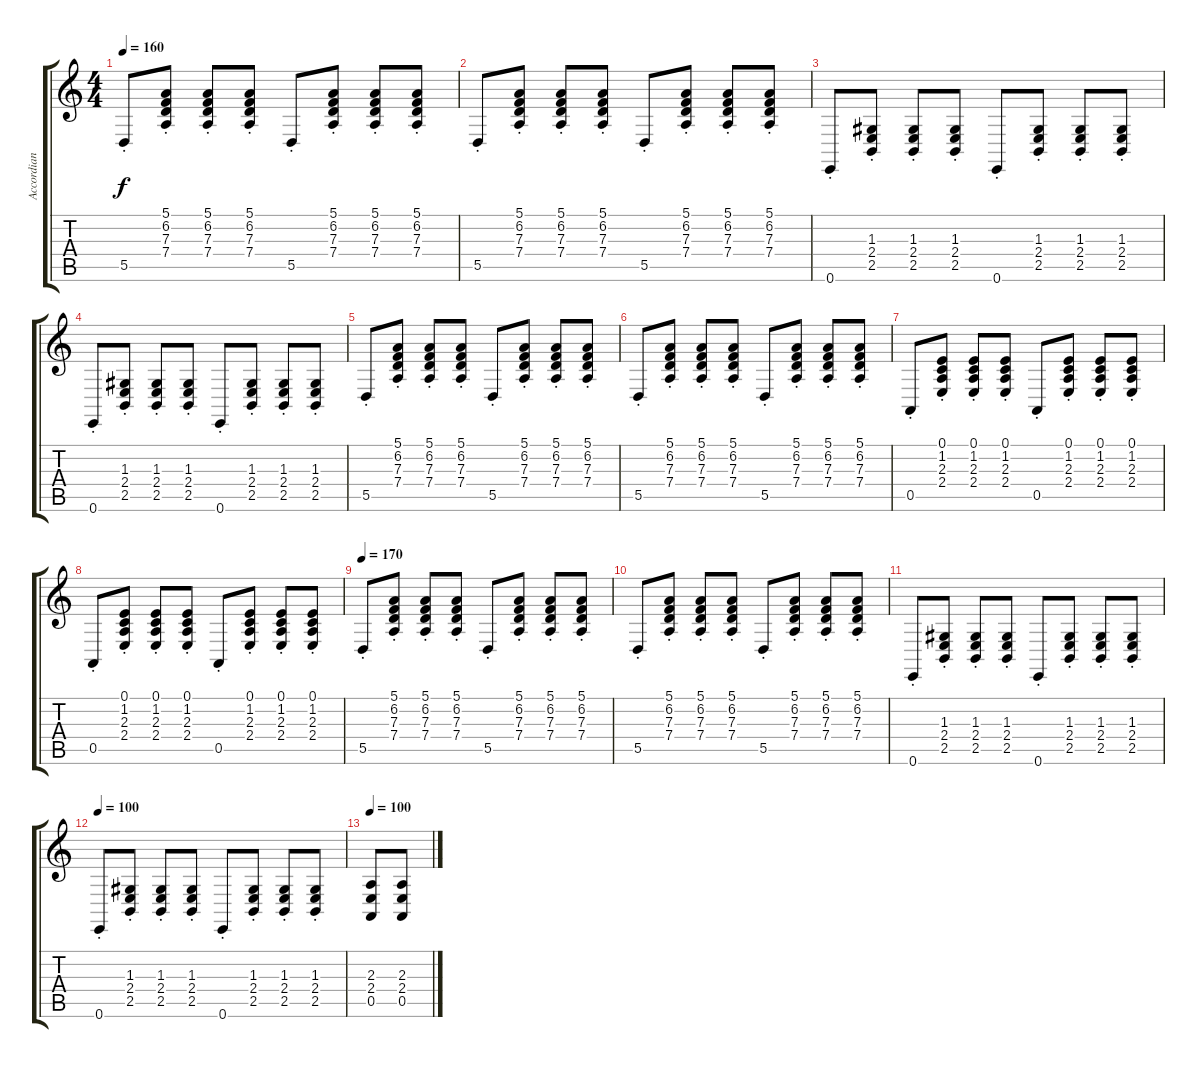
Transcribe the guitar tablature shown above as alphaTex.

\track ("Accordian" "Accordian") {instrument accordion}
\staff {score tabs}
\tuning (E4 B3 G3 D3 A2 E2) {hide}
\ts (4 4)
\tempo 160
\clef g2
\ks c
5.5{st}.8{dy f} (5.1{st} 6.2{st} 7.3{st} 7.4{st}).8 (5.1{st} 6.2{st} 7.3{st} 7.4{st}).8 (5.1{st} 6.2{st} 7.3{st} 7.4{st}).8 5.5{st}.8 (5.1{st} 6.2{st} 7.3{st} 7.4{st}).8 (5.1{st} 6.2{st} 7.3{st} 7.4{st}).8 (5.1{st} 6.2{st} 7.3{st} 7.4{st}).8 |
5.5{st}.8 (5.1{st} 6.2{st} 7.3{st} 7.4{st}).8 (5.1{st} 6.2{st} 7.3{st} 7.4{st}).8 (5.1{st} 6.2{st} 7.3{st} 7.4{st}).8 5.5{st}.8 (5.1{st} 6.2{st} 7.3{st} 7.4{st}).8 (5.1{st} 6.2{st} 7.3{st} 7.4{st}).8 (5.1{st} 6.2{st} 7.3{st} 7.4{st}).8 |
0.6{st}.8 (1.3{st} 2.4{st} 2.5{st}).8 (1.3{st} 2.4{st} 2.5{st}).8 (1.3{st} 2.4{st} 2.5{st}).8 0.6{st}.8 (1.3{st} 2.4{st} 2.5{st}).8 (1.3{st} 2.4{st} 2.5{st}).8 (1.3{st} 2.4{st} 2.5{st}).8 |
0.6{st}.8 (1.3{st} 2.4{st} 2.5{st}).8 (1.3{st} 2.4{st} 2.5{st}).8 (1.3{st} 2.4{st} 2.5{st}).8 0.6{st}.8 (1.3{st} 2.4{st} 2.5{st}).8 (1.3{st} 2.4{st} 2.5{st}).8 (1.3{st} 2.4{st} 2.5{st}).8 |
5.5{st}.8 (5.1{st} 6.2{st} 7.3{st} 7.4{st}).8 (5.1{st} 6.2{st} 7.3{st} 7.4{st}).8 (5.1{st} 6.2{st} 7.3{st} 7.4{st}).8 5.5{st}.8 (5.1{st} 6.2{st} 7.3{st} 7.4{st}).8 (5.1{st} 6.2{st} 7.3{st} 7.4{st}).8 (5.1{st} 6.2{st} 7.3{st} 7.4{st}).8 |
5.5{st}.8 (5.1{st} 6.2{st} 7.3{st} 7.4{st}).8 (5.1{st} 6.2{st} 7.3{st} 7.4{st}).8 (5.1{st} 6.2{st} 7.3{st} 7.4{st}).8 5.5{st}.8 (5.1{st} 6.2{st} 7.3{st} 7.4{st}).8 (5.1{st} 6.2{st} 7.3{st} 7.4{st}).8 (5.1{st} 6.2{st} 7.3{st} 7.4{st}).8 |
0.5{st}.8 (0.1{st} 1.2{st} 2.3{st} 2.4{st}).8 (0.1{st} 1.2{st} 2.3{st} 2.4{st}).8 (0.1{st} 1.2{st} 2.3{st} 2.4{st}).8 0.5{st}.8 (0.1{st} 1.2{st} 2.3{st} 2.4{st}).8 (0.1{st} 1.2{st} 2.3{st} 2.4{st}).8 (0.1{st} 1.2{st} 2.3{st} 2.4{st}).8 |
0.5{st}.8 (0.1{st} 1.2{st} 2.3{st} 2.4{st}).8 (0.1{st} 1.2{st} 2.3{st} 2.4{st}).8 (0.1{st} 1.2{st} 2.3{st} 2.4{st}).8 0.5{st}.8 (0.1{st} 1.2{st} 2.3{st} 2.4{st}).8 (0.1{st} 1.2{st} 2.3{st} 2.4{st}).8 (0.1{st} 1.2{st} 2.3{st} 2.4{st}).8 |
\tempo 170
5.5{st}.8 (5.1{st} 6.2{st} 7.3{st} 7.4{st}).8 (5.1{st} 6.2{st} 7.3{st} 7.4{st}).8 (5.1{st} 6.2{st} 7.3{st} 7.4{st}).8 5.5{st}.8 (5.1{st} 6.2{st} 7.3{st} 7.4{st}).8 (5.1{st} 6.2{st} 7.3{st} 7.4{st}).8 (5.1{st} 6.2{st} 7.3{st} 7.4{st}).8 |
5.5{st}.8 (5.1{st} 6.2{st} 7.3{st} 7.4{st}).8 (5.1{st} 6.2{st} 7.3{st} 7.4{st}).8 (5.1{st} 6.2{st} 7.3{st} 7.4{st}).8 5.5{st}.8 (5.1{st} 6.2{st} 7.3{st} 7.4{st}).8 (5.1{st} 6.2{st} 7.3{st} 7.4{st}).8 (5.1{st} 6.2{st} 7.3{st} 7.4{st}).8 |
0.6{st}.8 (1.3{st} 2.4{st} 2.5{st}).8 (1.3{st} 2.4{st} 2.5{st}).8 (1.3{st} 2.4{st} 2.5{st}).8 0.6{st}.8 (1.3{st} 2.4{st} 2.5{st}).8 (1.3{st} 2.4{st} 2.5{st}).8 (1.3{st} 2.4{st} 2.5{st}).8 |
\tempo 100
0.6{st}.8 (1.3{st} 2.4{st} 2.5{st}).8 (1.3{st} 2.4{st} 2.5{st}).8 (1.3{st} 2.4{st} 2.5{st}).8 0.6{st}.8 (1.3{st} 2.4{st} 2.5{st}).8 (1.3{st} 2.4{st} 2.5{st}).8 (1.3{st} 2.4{st} 2.5{st}).8 |
\tempo 100
(2.3 2.4 0.5).8 (2.3 2.4 0.5).8
